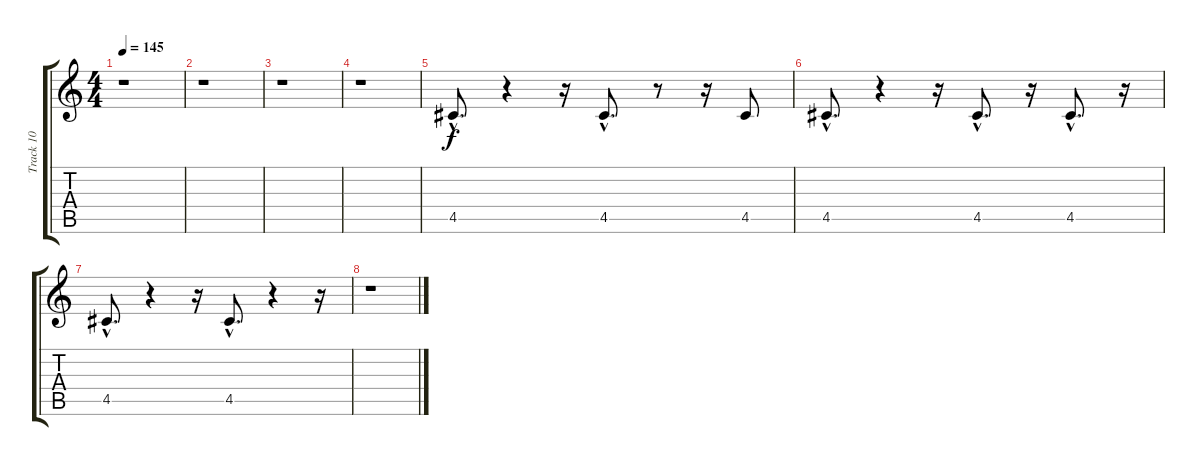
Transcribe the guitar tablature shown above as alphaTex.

\track ("Track 10" "Track 10") {instrument acousticguitarnylon}
\staff {score tabs}
\tuning (E4 B3 G3 D3 A2 E2) {hide}
\ts (4 4)
\tempo 145
\clef g2
\ks c
r.1{dy f instrument acousticguitarnylon} |
r.1 |
r.1 |
r.1 |
4.5{hac}.8{d} r.4 r.16 4.5{hac}.8{d} r.8 r.16 4.5.8 |
4.5{hac}.8{d} r.4 r.16 4.5{hac}.8{d} r.16 4.5{hac}.8{d} r.16 |
4.5{hac}.8{d} r.4 r.16 4.5{hac}.8{d} r.4 r.16 |
r.1
